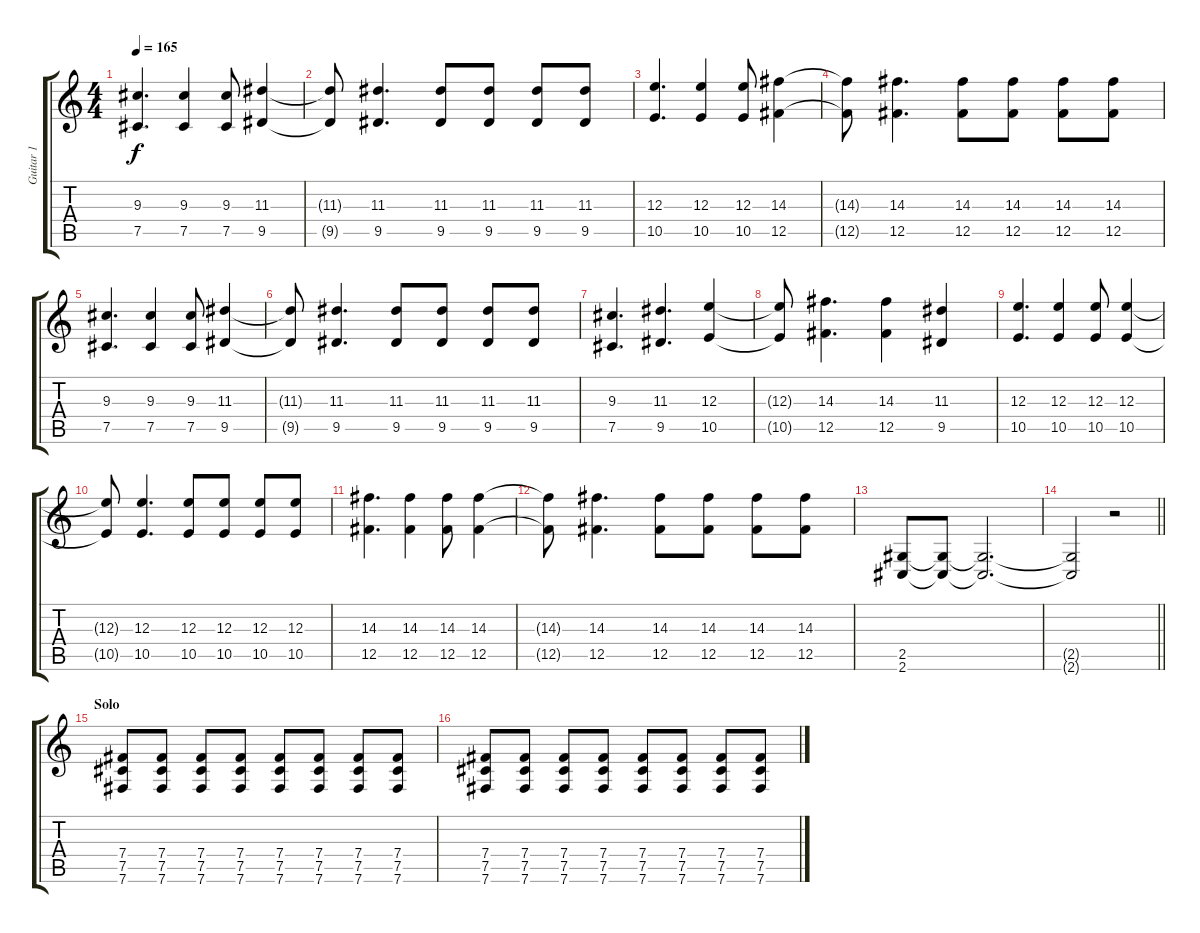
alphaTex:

\track ("Guitar 1" "Guitar 1") {instrument distortionguitar}
\staff {score tabs}
\tuning (Db4 Ab3 E3 B2 Gb2 B1) {hide}
\ts (4 4)
\tempo 165
\clef g2
\ks c
(9.3 7.5).4{d dy f} (9.3 7.5).4 (9.3 7.5).8 (11.3 9.5).4 |
(11.3{t} 9.5{t}).8 (11.3 9.5).4{d} (11.3 9.5).8 (11.3 9.5).8 (11.3 9.5).8 (11.3 9.5).8 |
(12.3 10.5).4{d} (12.3 10.5).4 (12.3 10.5).8 (14.3 12.5).4 |
(14.3{t} 12.5{t}).8 (14.3 12.5).4{d} (14.3 12.5).8 (14.3 12.5).8 (14.3 12.5).8 (14.3 12.5).8 |
(9.3 7.5).4{d} (9.3 7.5).4 (9.3 7.5).8 (11.3 9.5).4 |
(11.3{t} 9.5{t}).8 (11.3 9.5).4{d} (11.3 9.5).8 (11.3 9.5).8 (11.3 9.5).8 (11.3 9.5).8 |
(9.3 7.5).4{d} (11.3 9.5).4{d} (12.3 10.5).4 |
(12.3{t} 10.5{t}).8 (14.3 12.5).4{d} (14.3 12.5).4 (11.3 9.5).4 |
(12.3 10.5).4{d} (12.3 10.5).4 (12.3 10.5).8 (12.3 10.5).4 |
(12.3{t} 10.5{t}).8 (12.3 10.5).4{d} (12.3 10.5).8 (12.3 10.5).8 (12.3 10.5).8 (12.3 10.5).8 |
(14.3 12.5).4{d} (14.3 12.5).4 (14.3 12.5).8 (14.3 12.5).4 |
(14.3{t} 12.5{t}).8 (14.3 12.5).4{d} (14.3 12.5).8 (14.3 12.5).8 (14.3 12.5).8 (14.3 12.5).8 |
(2.5 2.6).8{volume 6} (2.5{t} 2.6{t}).8{volume 9} (2.5{t} 2.6{t}).2{d} |
\barLineRight lightlight
(2.5{t} 2.6{t}).2 r.2 |
\section ("" "Solo")
(7.4 7.5 7.6).8 (7.4 7.5 7.6).8 (7.4 7.5 7.6).8 (7.4 7.5 7.6).8 (7.4 7.5 7.6).8 (7.4 7.5 7.6).8 (7.4 7.5 7.6).8 (7.4 7.5 7.6).8 |
(7.4 7.5 7.6).8 (7.4 7.5 7.6).8 (7.4 7.5 7.6).8 (7.4 7.5 7.6).8 (7.4 7.5 7.6).8 (7.4 7.5 7.6).8 (7.4 7.5 7.6).8 (7.4 7.5 7.6).8
